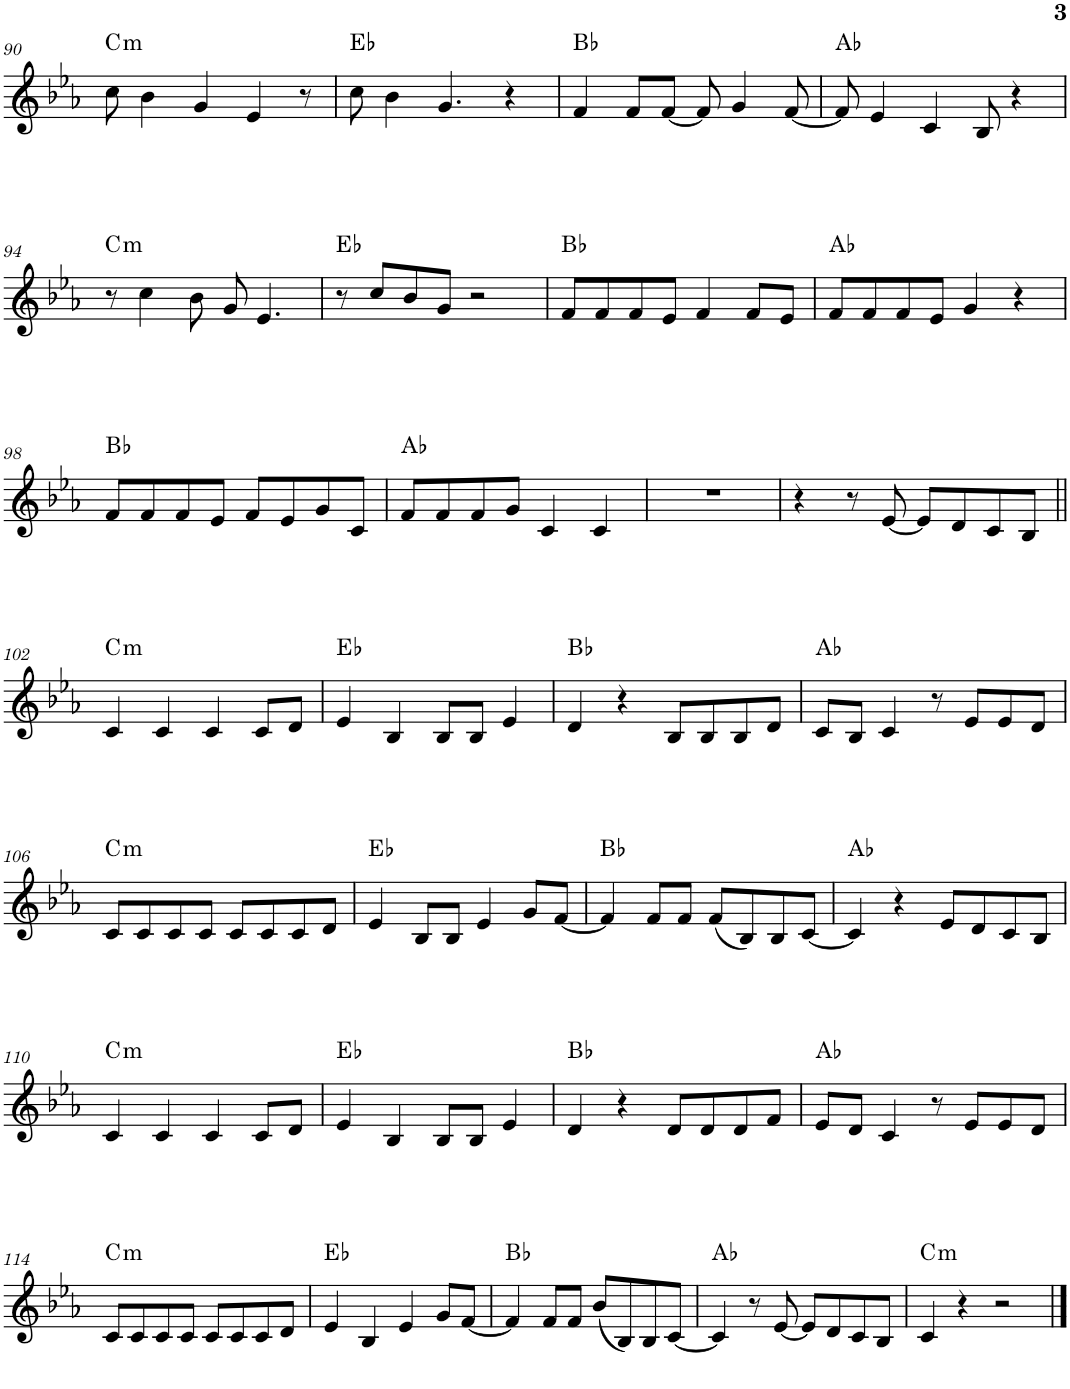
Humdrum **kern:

**kern	**harte
*part1	*part1
*staff1	*
*I"Piano	*
*I'Pno.	*
!!LO:PB:g=z
*clefG2	*
*k[b-e-a-]	*
*M4/4	*
=90	=90
!	!LO:H:kt=m
8cc\	C:min
4b-\	.
4g/	.
4e-/	.
8r	.
=91	=91
8cc\	Eb:maj
4b-\	.
4.g/	.
4r	.
=92	=92
4f/	Bb:maj
8f/L	.
[8f/J	.
8f/]	.
4g/	.
[8f/	.
=93	=93
8f/]	Ab:maj
4e-/	.
4c/	.
8B-/	.
4r	.
!!LO:LB:g=z
=94	=94
!	!LO:H:kt=m
8r	C:min
4cc\	.
8b-\	.
8g/	.
4.e-/	.
=95	=95
8r	Eb:maj
8cc/L	.
8b-/	.
8g/J	.
2r	.
=96	=96
8f/L	Bb:maj
8f/	.
8f/	.
8e-/J	.
4f/	.
8f/L	.
8e-/J	.
=97	=97
8f/L	Ab:maj
8f/	.
8f/	.
8e-/J	.
4g/	.
4r	.
!!LO:LB:g=z
=98	=98
8f/L	Bb:maj
8f/	.
8f/	.
8e-/J	.
8f/L	.
8e-/	.
8g/	.
8c/J	.
=99	=99
8f/L	Ab:maj
8f/	.
8f/	.
8g/J	.
4c/	.
4c/	.
=100	=100
1r	.
=101	=101
4r	.
8r	.
[8e-/	.
8e-/L]	.
8d/	.
8c/	.
8B-/J	.
!!LO:LB:g=z
=102||	=102||
!	!LO:H:kt=m
4c/	C:min
4c/	.
4c/	.
8c/L	.
8d/J	.
=103	=103
4e-/	Eb:maj
4B-/	.
8B-/L	.
8B-/J	.
4e-/	.
=104	=104
4d/	Bb:maj
4r	.
8B-/L	.
8B-/	.
8B-/	.
8d/J	.
=105	=105
8c/L	Ab:maj
8B-/J	.
4c/	.
8r	.
8e-/L	.
8e-/	.
8d/J	.
!!LO:LB:g=z
=106	=106
!	!LO:H:kt=m
8c/L	C:min
8c/	.
8c/	.
8c/J	.
8c/L	.
8c/	.
8c/	.
8d/J	.
=107	=107
4e-/	Eb:maj
8B-/L	.
8B-/J	.
4e-/	.
8g/L	.
[8f/J	.
=108	=108
4f/]	Bb:maj
8f/L	.
8f/J	.
(8f/L	.
8B-/)	.
8B-/	.
[8c/J	.
=109	=109
4c/]	Ab:maj
4r	.
8e-/L	.
8d/	.
8c/	.
8B-/J	.
!!LO:LB:g=z
=110	=110
!	!LO:H:kt=m
4c/	C:min
4c/	.
4c/	.
8c/L	.
8d/J	.
=111	=111
4e-/	Eb:maj
4B-/	.
8B-/L	.
8B-/J	.
4e-/	.
=112	=112
4d/	Bb:maj
4r	.
8d/L	.
8d/	.
8d/	.
8f/J	.
=113	=113
8e-/L	Ab:maj
8d/J	.
4c/	.
8r	.
8e-/L	.
8e-/	.
8d/J	.
!!LO:LB:g=z
=114	=114
!	!LO:H:kt=m
8c/L	C:min
8c/	.
8c/	.
8c/J	.
8c/L	.
8c/	.
8c/	.
8d/J	.
=115	=115
4e-/	Eb:maj
4B-/	.
4e-/	.
8g/L	.
[8f/J	.
=116	=116
4f/]	Bb:maj
8f/L	.
8f/J	.
(8b-/L	.
8B-/)	.
8B-/	.
[8c/J	.
=117	=117
4c/]	Ab:maj
8r	.
[8e-/	.
8e-/L]	.
8d/	.
8c/	.
8B-/J	.
=118	=118
!	!LO:H:kt=m
4c/	C:min
4r	.
2r	.
==	==
*-	*-
